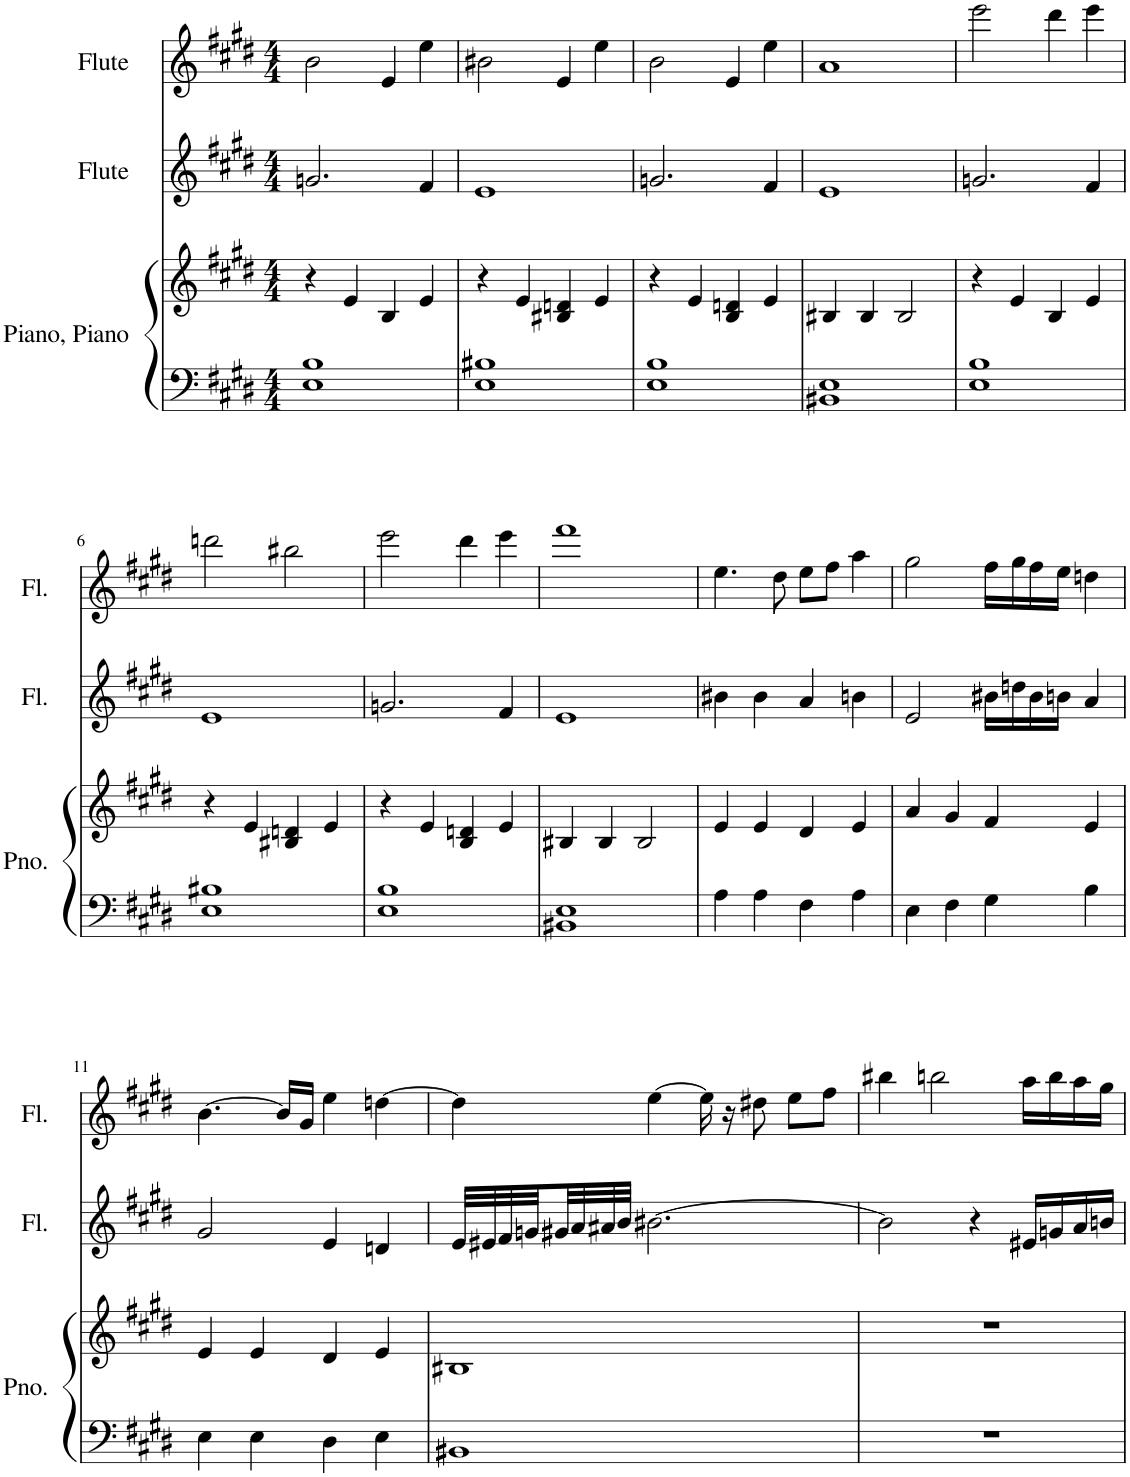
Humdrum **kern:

**kern	**kern	**kern	**kern
*part3	*part3	*part2	*part1
*staff4	*staff3	*staff2	*staff1
*I"Piano, Piano	*	*I"Flute	*I"Flute
*I'Pno.	*	*I'Fl.	*I'Fl.
*clefF4	*clefG2	*clefG2	*clefG2
*k[f#c#g#d#]	*k[f#c#g#d#]	*k[f#c#g#d#]	*k[f#c#g#d#]
*M4/4	*M4/4	*M4/4	*M4/4
=1	=1	=1	=1
1E 1B	4r	2.gn/	2b\
.	4e/	.	.
.	4B/	.	4e/
.	4e/	4f#/	4ee\
=2	=2	=2	=2
1E 1B#X	4r	1e	2b#X\
.	4e/	.	.
.	4B#X/ 4dn/	.	4e/
.	4e/	.	4ee\
=3	=3	=3	=3
1E 1B	4r	2.gn/	2b\
.	4e/	.	.
.	4B/ 4dn/	.	4e/
.	4e/	4f#/	4ee\
=4	=4	=4	=4
1BB#X 1E	4B#X/	1e	1a
.	4B#/	.	.
.	2B#/	.	.
=5	=5	=5	=5
1E 1B	4r	2.gn/	2eee\
.	4e/	.	.
.	4B/	.	4ddd#\
.	4e/	4f#/	4eee\
!!LO:LB:g=z
=6	=6	=6	=6
1E 1B#X	4r	1e	2dddn\
.	4e/	.	.
.	4B#X/ 4dn/	.	2bb#X\
.	4e/	.	.
=7	=7	=7	=7
1E 1B	4r	2.gn/	2eee\
.	4e/	.	.
.	4B/ 4dn/	.	4ddd#\
.	4e/	4f#/	4eee\
=8	=8	=8	=8
1BB#X 1E	4B#X/	1e	1fff#
.	4B#/	.	.
.	2B#/	.	.
=9	=9	=9	=9
4A\	4e/	4b#X\	4.ee\
4A\	4e/	4b#\	.
.	.	.	8dd#\
4F#\	4d#/	4a/	8ee\L
.	.	.	8ff#\J
4A\	4e/	4bn\	4aa\
=10	=10	=10	=10
4E\	4a/	2e/	2gg#\
4F#\	4g#/	.	.
4G#\	4f#/	16b#X\LL	16ff#\LL
.	.	16ddn\	16gg#\
.	.	16b#\	16ff#\
.	.	16bn\JJ	16ee\JJ
4B\	4e/	4a/	4ddn\
!!LO:LB:g=z
=11	=11	=11	=11
4E\	4e/	2g#/	[4.b\
4E\	4e/	.	.
.	.	.	16b/LL]
.	.	.	16g#/JJ
4D#\	4d#/	4e/	4ee\
4E\	4e/	4dn/	[4ddn\
=12	=12	=12	=12
1BB#X	1B#X	32e/LLL	4dd\]
.	.	32e#X/	.
.	.	32f#/	.
.	.	32gn/	.
.	.	32g#X/	.
.	.	32a/	.
.	.	32a#X/	.
.	.	32b/JJJ	.
.	.	[2.b#X\	[4ee\
.	.	.	16ee\]
.	.	.	16r
.	.	.	8dd#X\
.	.	.	8ee\L
.	.	.	8ff#\J
=13	=13	=13	=13
1r	1r	2b#\]	4bb#X\
.	.	.	2bbn\
.	.	4r	.
.	.	16e#X/LL	16aa\LL
.	.	16gn/	16bb\
.	.	16a/	16aa\
.	.	16bn/JJ	16gg#\JJ
=	=	=	=
*-	*-	*-	*-
